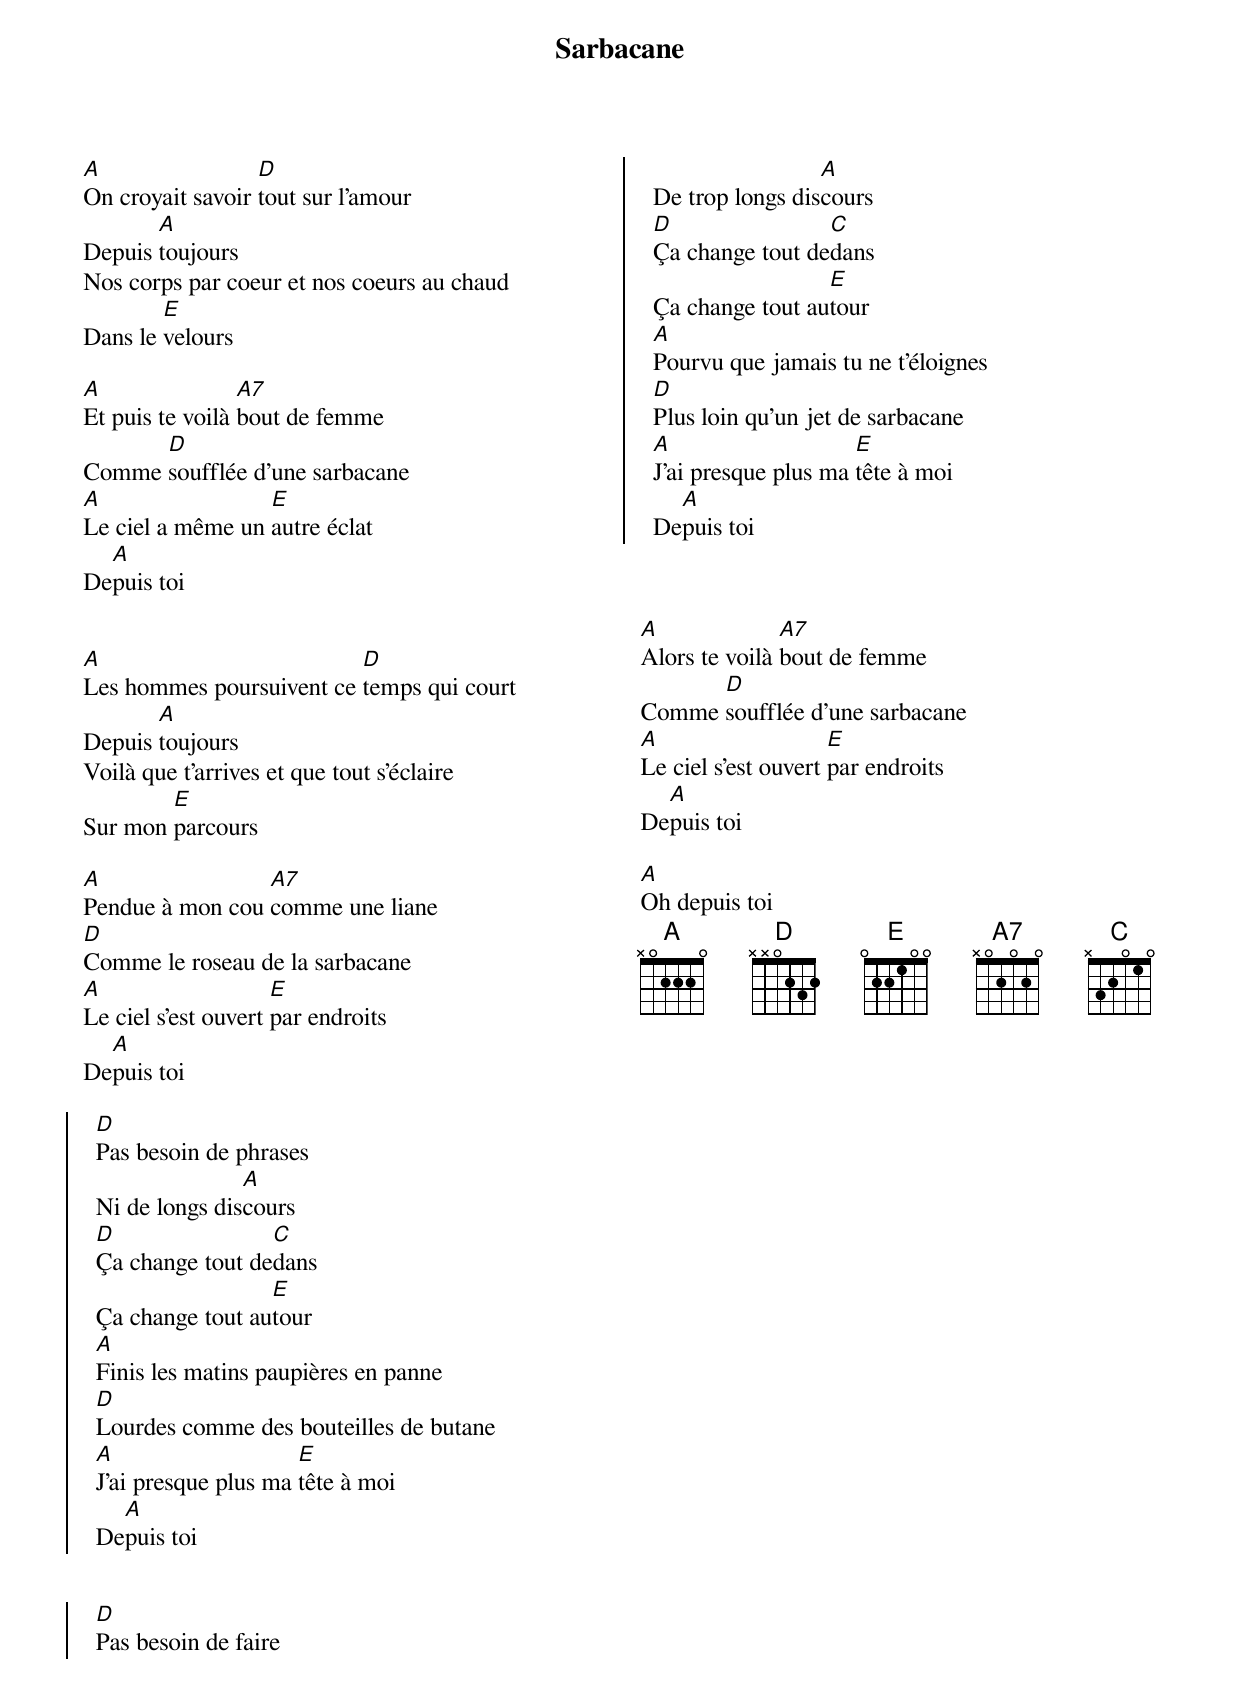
{title: Sarbacane}
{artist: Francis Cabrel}
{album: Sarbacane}
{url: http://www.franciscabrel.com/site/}
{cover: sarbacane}
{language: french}
{columns: 2}
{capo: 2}
{define: A frets X 0 2 2 2 0}
{define: D frets X X 0 2 3 2}
{define: E frets 0 2 2 1 0 0}
{define: A7 frets X 0 2 0 2 0}
{define: C frets X 3 2 0 1 0}

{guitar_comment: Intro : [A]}


[A]On croyait savoir [D]tout sur l'amour
Depuis [A]toujours
Nos corps par coeur et nos coeurs au chaud
Dans le [E]velours

[A]Et puis te voilà [A7]bout de femme
Comme [D]soufflée d'une sarbacane
[A]Le ciel a même un [E]autre éclat
De[A]puis toi


[A]Les hommes poursuivent ce [D]temps qui court
Depuis [A]toujours
Voilà que t'arrives et que tout s'éclaire
Sur mon [E]parcours

[A]Pendue à mon cou [A7]comme une liane
[D]Comme le roseau de la sarbacane
[A]Le ciel s'est ouvert [E]par endroits
De[A]puis toi

{start_of_chorus}
  [D]Pas besoin de phrases
  Ni de longs dis[A]cours
  [D]Ça change tout de[C]dans
  Ça change tout au[E]tour
  [A]Finis les matins paupières en panne
  [D]Lourdes comme des bouteilles de butane
  [A]J'ai presque plus ma [E]tête à moi
  De[A]puis toi
{end_of_chorus}

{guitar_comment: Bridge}

{start_of_chorus}
  [D]Pas besoin de faire
  De trop longs dis[A]cours
  [D]Ça change tout de[C]dans
  Ça change tout au[E]tour
  [A]Pourvu que jamais tu ne t'éloignes
  [D]Plus loin qu'un jet de sarbacane
  [A]J'ai presque plus ma [E]tête à moi
  De[A]puis toi
{end_of_chorus}

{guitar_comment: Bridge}


[A]Alors te voilà [A7]bout de femme
Comme [D]soufflée d'une sarbacane
[A]Le ciel s'est ouvert [E]par endroits
De[A]puis toi

[A]Oh depuis toi
